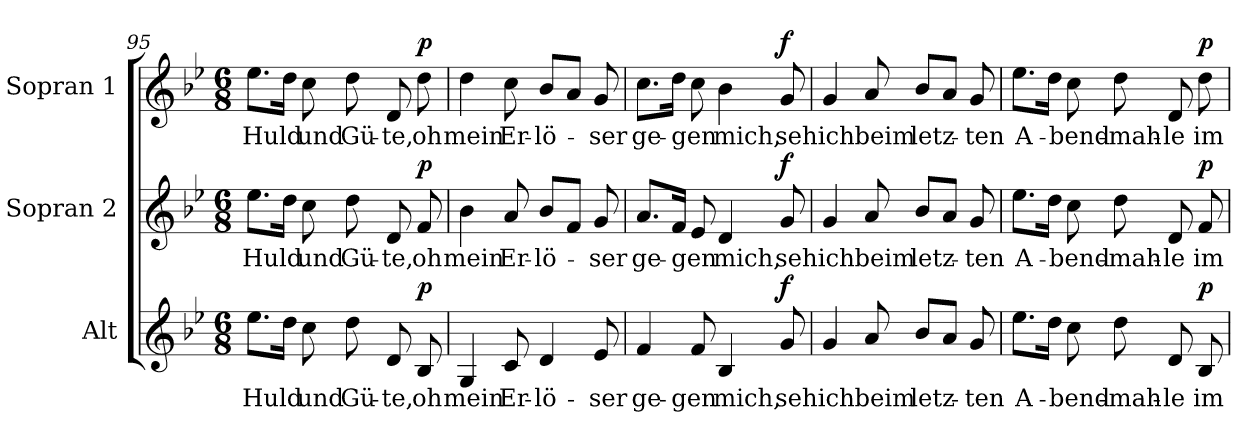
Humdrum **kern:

**kern	**text	**dynam	**kern	**text	**dynam	**kern	**text	**dynam
*part3	*part3	*part3	*part2	*part2	*part2	*part1	*part1	*part1
*staff3	*staff3	*staff3	*staff2	*staff2	*staff2	*staff1	*staff1	*staff1
*I"Alt	*	*	*I"Sopran 2	*	*	*I"Sopran 1	*	*
*clefG2	*	*	*clefG2	*	*	*clefG2	*	*
*k[b-e-]	*	*	*k[b-e-]	*	*	*k[b-e-]	*	*
*B-:	*	*	*B-:	*	*	*B-:	*	*
*M6/8	*	*	*M6/8	*	*	*M6/8	*	*
=95	=95	=95	=95	=95	=95	=95	=95	=95
!	!LO:LY:b	!	!	!LO:LY:b	!	!	!LO:LY:b	!
8.ee-\L	Huld	.	8.ee-\L	Huld	.	8.ee-\L	Huld	.
16dd\Jk	.	.	16dd\Jk	.	.	16dd\Jk	.	.
!	!LO:LY:b	!	!	!LO:LY:b	!	!	!LO:LY:b	!
8cc\	und	.	8cc\	und	.	8cc\	und	.
!	!LO:LY:b	!	!	!LO:LY:b	!	!	!LO:LY:b	!
8dd\	Gü-	.	8dd\	Gü-	.	8dd\	Gü-	.
!	!LO:LY:b	!	!	!LO:LY:b	!	!	!LO:LY:b	!
8d/	-te,	.	8d/	-te,	.	8d/	-te,	.
!	!LO:LY:b	!LO:DY:a	!	!LO:LY:b	!LO:DY:a	!	!LO:LY:b	!LO:DY:a
8B-/	oh	p	8f/	oh	p	8dd\	oh	p
=96	=96	=96	=96	=96	=96	=96	=96	=96
!	!LO:LY:b	!	!	!LO:LY:b	!	!	!LO:LY:b	!
4G/	mein	.	4b-\	mein	.	4dd\	mein	.
!	!LO:LY:b	!	!	!LO:LY:b	!	!	!LO:LY:b	!
8c/	Er-	.	8a/	Er-	.	8cc\	Er-	.
!	!LO:LY:b	!	!	!LO:LY:b	!	!	!LO:LY:b	!
4d/	-lö-	.	8b-/L	-lö-	.	8b-/L	-lö-	.
.	.	.	8f/J	.	.	8a/J	.	.
!	!LO:LY:b	!	!	!LO:LY:b	!	!	!LO:LY:b	!
8e-/	-ser	.	8g/	-ser	.	8g/	-ser	.
=97	=97	=97	=97	=97	=97	=97	=97	=97
!	!LO:LY:b	!	!	!LO:LY:b	!	!	!LO:LY:b	!
4f/	ge-	.	8.a/L	ge-	.	8.cc\L	ge-	.
.	.	.	16f/Jk	.	.	16dd\Jk	.	.
!	!LO:LY:b	!	!	!LO:LY:b	!	!	!LO:LY:b	!
8f/	-gen	.	8e-/	-gen	.	8cc\	-gen	.
!	!LO:LY:b	!	!	!LO:LY:b	!	!	!LO:LY:b	!
4B-/	mich,	.	4d/	mich,	.	4b-\	mich,	.
!	!LO:LY:b	!LO:DY:a	!	!LO:LY:b	!LO:DY:a	!	!LO:LY:b	!LO:DY:a
8g/	seh	f	8g/	seh	f	8g/	seh	f
!!LO:LB:g=z
=98	=98	=98	=98	=98	=98	=98	=98	=98
!	!LO:LY:b	!	!	!LO:LY:b	!	!	!LO:LY:b	!
4g/	ich	.	4g/	ich	.	4g/	ich	.
!	!LO:LY:b	!	!	!LO:LY:b	!	!	!LO:LY:b	!
8a/	beim	.	8a/	beim	.	8a/	beim	.
!	!LO:LY:b	!	!	!LO:LY:b	!	!	!LO:LY:b	!
8b-/L	letz-	.	8b-/L	letz-	.	8b-/L	letz-	.
8a/J	.	.	8a/J	.	.	8a/J	.	.
!	!LO:LY:b	!	!	!LO:LY:b	!	!	!LO:LY:b	!
8g/	-ten	.	8g/	-ten	.	8g/	-ten	.
=99	=99	=99	=99	=99	=99	=99	=99	=99
!	!LO:LY:b	!	!	!LO:LY:b	!	!	!LO:LY:b	!
8.ee-\L	A-	.	8.ee-\L	A-	.	8.ee-\L	A-	.
16dd\Jk	.	.	16dd\Jk	.	.	16dd\Jk	.	.
!	!LO:LY:b	!	!	!LO:LY:b	!	!	!LO:LY:b	!
8cc\	-bend-	.	8cc\	-bend-	.	8cc\	-bend-	.
!	!LO:LY:b	!	!	!LO:LY:b	!	!	!LO:LY:b	!
8dd\	-mah-	.	8dd\	-mah-	.	8dd\	-mah-	.
!	!LO:LY:b	!	!	!LO:LY:b	!	!	!LO:LY:b	!
8d/	-le	.	8d/	-le	.	8d/	-le	.
!	!LO:LY:b	!LO:DY:a	!	!LO:LY:b	!LO:DY:a	!	!LO:LY:b	!LO:DY:a
8B-/	im	p	8f/	im	p	8dd\	im	p
=	=	=	=	=	=	=	=	=
*-	*-	*-	*-	*-	*-	*-	*-	*-
